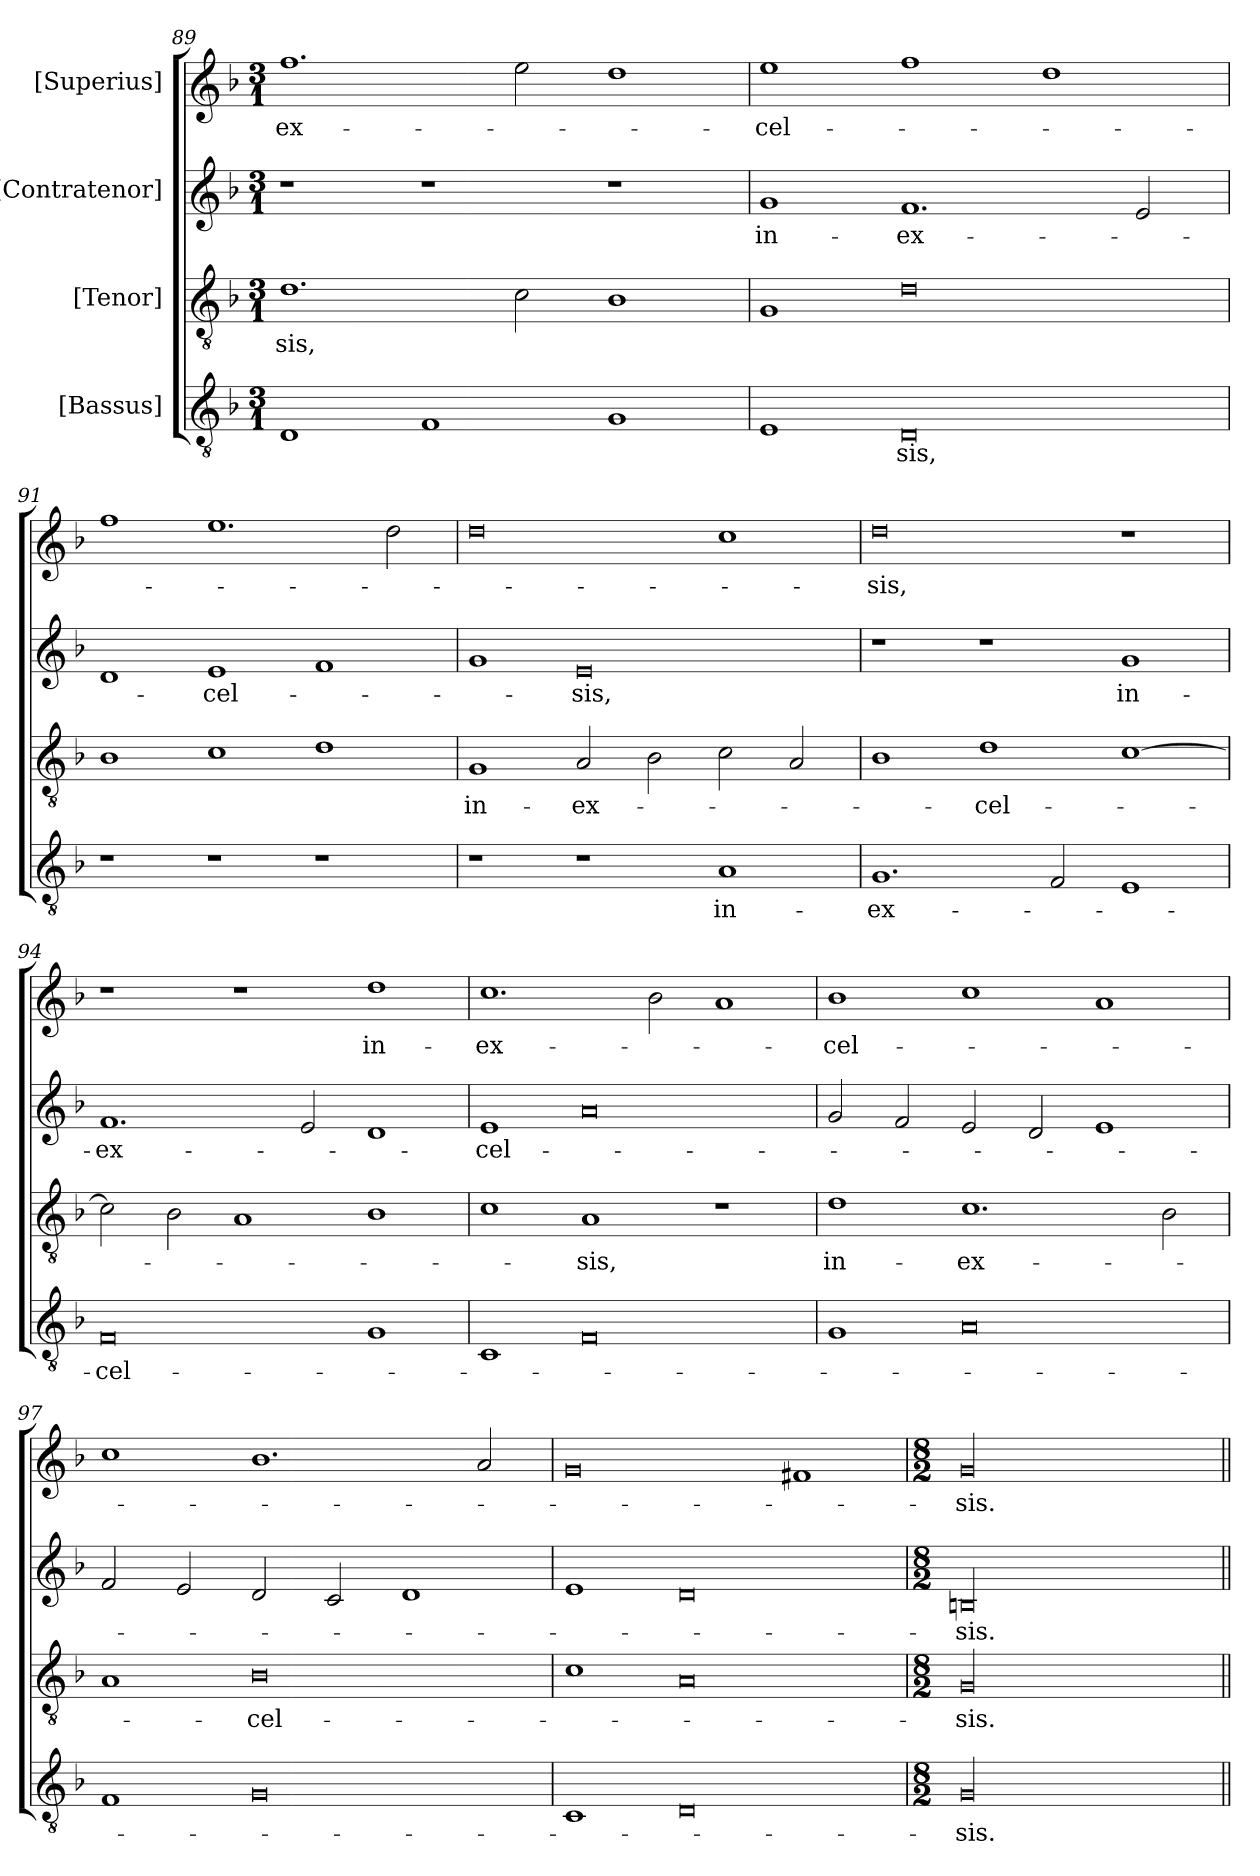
**kern	**text	**kern	**text	**kern	**text	**kern	**text
*part4	*part4	*part3	*part3	*part2	*part2	*part1	*part1
*staff4	*staff4	*staff3	*staff3	*staff2	*staff2	*staff1	*staff1
*I"[Bassus]	*	*I"[Tenor]	*	*I"[Contratenor]	*	*I"[Superius]	*
*clefGv2	*	*clefGv2	*	*clefG2	*	*clefG2	*
*k[b-]	*	*k[b-]	*	*k[b-]	*	*k[b-]	*
*M3/1	*	*M3/1	*	*M3/1	*	*M3/1	*
=89	=89	=89	=89	=89	=89	=89	=89
1D/	.	1.d\	-sis,	1r	.	1.ff\	ex-
1F/	.	.	.	1r	.	.	.
.	.	2c\	.	.	.	2ee\	.
1G/	.	1B-\	.	1r	.	1dd\	.
=90	=90	=90	=90	=90	=90	=90	=90
1E/	.	1G/	.	1g/	in-	1ee\	-cel-
0D/	-sis,	0d\	.	1.f/	ex-	1ff\	.
.	.	.	.	.	.	1dd\	.
.	.	.	.	2e/	.	.	.
=91	=91	=91	=91	=91	=91	=91	=91
1r	.	1B-\	.	1d/	.	1ff\	.
1r	.	1c\	.	1e/	-cel-	1.ee\	.
1r	.	1d\	.	1f/	.	.	.
.	.	.	.	.	.	2dd\	.
=92	=92	=92	=92	=92	=92	=92	=92
1r	.	1G/	in-	1g/	.	0dd\	.
1r	.	2A/	ex-	0e/	-sis,	.	.
.	.	2B-\	.	.	.	.	.
1A/	in-	2c\	.	.	.	1cc\	.
.	.	2A/	.	.	.	.	.
=93	=93	=93	=93	=93	=93	=93	=93
1.G/	ex-	1B-\	.	1r	.	0dd\	-sis,
.	.	1d\	-cel-	1r	.	.	.
2F/	.	.	.	.	.	.	.
1E/	.	[1c\	.	1g/	in-	1r	.
=94	=94	=94	=94	=94	=94	=94	=94
0F/	-cel-	2c\]	.	1.f/	ex-	1r	.
.	.	2B-\	.	.	.	.	.
.	.	1A/	.	.	.	1r	.
.	.	.	.	2e/	.	.	.
1G/	.	1B-\	.	1d/	.	1dd\	in-
=95	=95	=95	=95	=95	=95	=95	=95
1C/	.	1c\	.	1e/	-cel-	1.cc\	ex-
0F/	.	1A/	-sis,	0a/	.	.	.
.	.	.	.	.	.	2b-\	.
.	.	1r	.	.	.	1a/	.
=96	=96	=96	=96	=96	=96	=96	=96
1G/	.	1d\	in-	2g/	.	1b-\	-cel-
.	.	.	.	2f/	.	.	.
0A/	.	1.c\	ex-	2e/	.	1cc\	.
.	.	.	.	2d/	.	.	.
.	.	.	.	1e/	.	1a/	.
.	.	2B-\	.	.	.	.	.
=97	=97	=97	=97	=97	=97	=97	=97
1F/	.	1A/	.	2f/	.	1cc\	.
.	.	.	.	2e/	.	.	.
0G/	.	0B-\	-cel-	2d/	.	1.b-\	.
.	.	.	.	2c/	.	.	.
.	.	.	.	1d/	.	.	.
.	.	.	.	.	.	2a/	.
=98	=98	=98	=98	=98	=98	=98	=98
1C/	.	1c\	.	1e/	.	0g/	.
0D/	.	0A/	.	0d/	.	.	.
.	.	.	.	.	.	1f#X/	.
=99	=99	=99	=99	=99	=99	=99	=99
*M8/2	*	*M8/2	*	*M8/2	*	*M8/2	*
00G/	-sis.	00G/	-sis.	00Bn/	-sis.	00g/	-sis.
=||	=||	=||	=||	=||	=||	=||	=||
*-	*-	*-	*-	*-	*-	*-	*-
